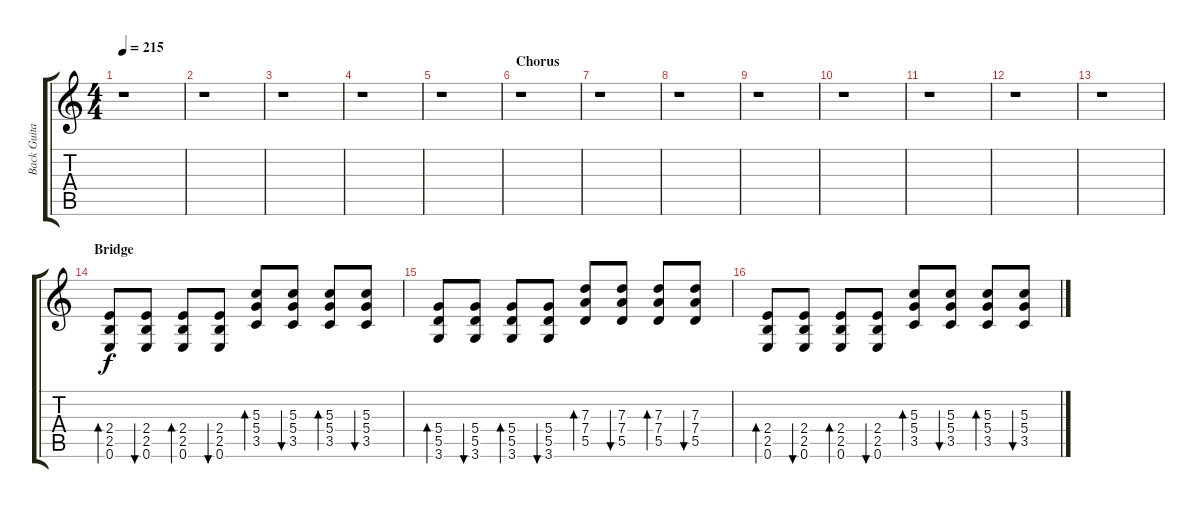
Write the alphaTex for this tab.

\track ("Back Guitar" "Back Guita") {instrument distortionguitar}
\staff {score tabs}
\tuning (E4 B3 G3 D3 A2 E2) {hide}
\ts (4 4)
\tempo 215
\clef g2
\ks c
r.1{dy f} |
r.1 |
r.1 |
r.1 |
r.1 |
\section ("" "Chorus")
r.1 |
r.1 |
r.1 |
r.1 |
r.1 |
r.1 |
r.1 |
r.1 |
\section ("" "Bridge")
(2.4 2.5 0.6).8{bd 60} (2.4 2.5 0.6).8{bu 60} (2.4 2.5 0.6).8{bd 60} (2.4 2.5 0.6).8{bu 60} (5.3 5.4 3.5).8{bd 60} (5.3 5.4 3.5).8{bu 60} (5.3 5.4 3.5).8{bd 60} (5.3 5.4 3.5).8{bu 60} |
(5.4 5.5 3.6).8{bd 60} (5.4 5.5 3.6).8{bu 60} (5.4 5.5 3.6).8{bd 60} (5.4 5.5 3.6).8{bu 60} (7.3 7.4 5.5).8{bd 60} (7.3 7.4 5.5).8{bu 60} (7.3 7.4 5.5).8{bd 60} (7.3 7.4 5.5).8{bu 60} |
(2.4 2.5 0.6).8{bd 60} (2.4 2.5 0.6).8{bu 60} (2.4 2.5 0.6).8{bd 60} (2.4 2.5 0.6).8{bu 60} (5.3 5.4 3.5).8{bd 60} (5.3 5.4 3.5).8{bu 60} (5.3 5.4 3.5).8{bd 60} (5.3 5.4 3.5).8{bu 60}
